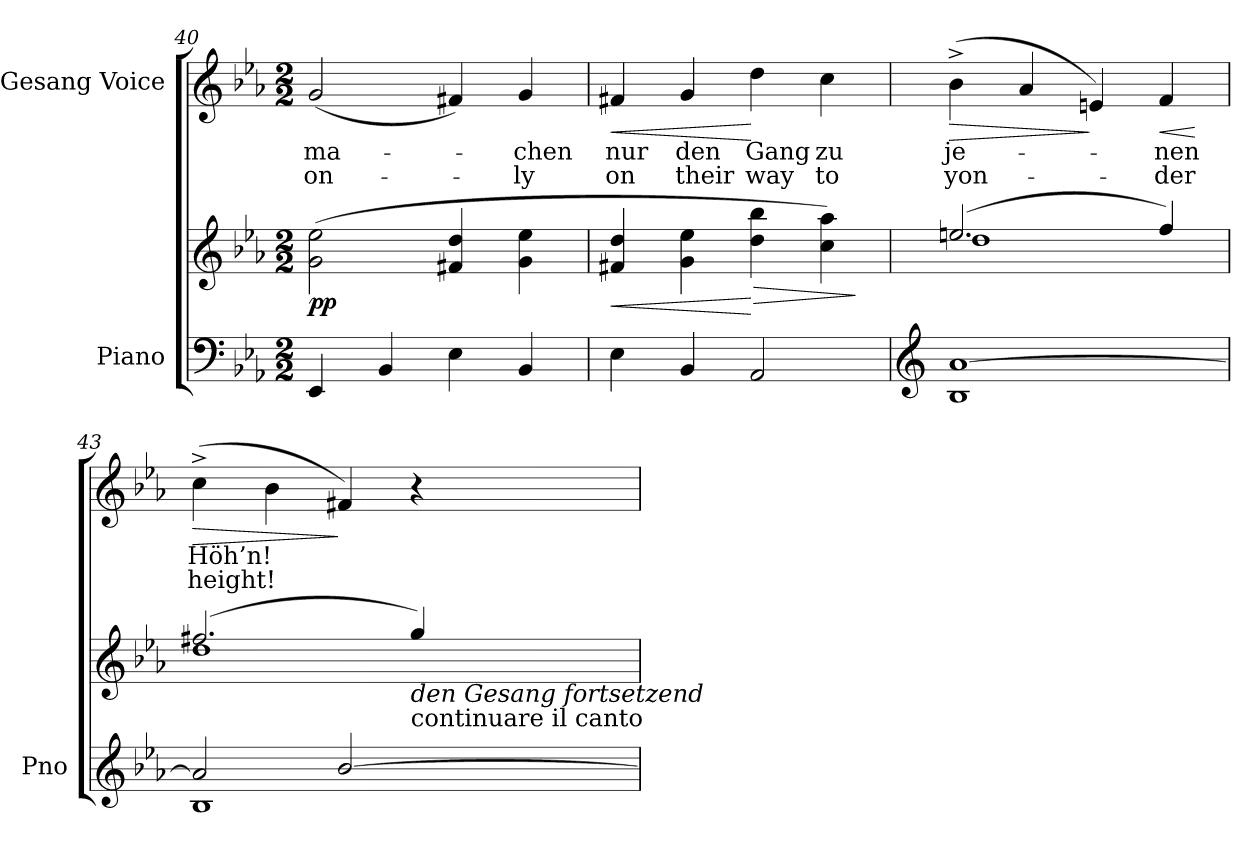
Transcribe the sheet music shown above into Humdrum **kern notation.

**kern	**kern	**dynam	**kern	**text	**text	**dynam
*part2	*part2	*part2	*part1	*part1	*part1	*part1
*staff3	*staff2	*staff2/3	*staff1	*staff1	*staff1	*staff1
*I"Piano	*	*	*I"Gesang Voice	*	*	*
*I'Pno	*	*	*	*	*	*
*clefF4	*clefG2	*	*clefG2	*	*	*
*k[b-e-a-]	*k[b-e-a-]	*	*k[b-e-a-]	*	*	*
*M2/2	*M2/2	*	*M2/2	*	*	*
=40	=40	=40	=40	=40	=40	=40
!	!	!LO:DY:b	!	!LO:LY:b	!LO:LY:b	!
4EE-/	(2g\ 2ee-\	pp	(2g/	ma-	on-	.
4BB-/	.	.	.	.	.	.
4E-\	4f#X/ 4dd/	.	4f#X/)	.	.	.
!	!	!	!	!LO:LY:b	!LO:LY:b	!
4BB-/	4g\ 4ee-\	.	4g/	-chen	-ly	.
=41	=41	=41	=41	=41	=41	=41
!	!	!LO:HP:b	!	!LO:LY:b	!LO:LY:b	!LO:HP:b
4E-\	4f#X/ 4dd/	<	4f#X/	nur	on	<
!	!	!	!	!LO:LY:b	!LO:LY:b	!
4BB-/	4g\ 4ee-\	.	4g/	den	their	.
!	!	!LO:HP:n=1:b	!	!LO:LY:b	!LO:LY:b	!
2AA-/	4dd\ 4bb-\	[ >	4dd\	Gang	way	[
!	!	!	!	!LO:LY:b	!LO:LY:b	!
.	4cc\ 4aa-\)	.	4cc\	zu	to	.
.	.	]	.	.	.	.
!!LO:PB:g=z
=42	=42	=42	=42	=42	=42	=42
*clefG2	*	*	*	*	*	*
*	*^	*	*	*	*	*
!	!	!	!	!	!LO:LY:b	!LO:LY:b	!LO:HP:b
1B- [1a-	(2.een/	1dd	.	(4b-^\	je-	yon-	>
.	.	.	.	4a-/	.	.	.
.	.	.	.	4en/)	.	.	]
!	!	!	!	!	!LO:LY:b	!LO:LY:b	!LO:HP:b
.	4ff/)	.	.	4f/	-nen	-der	<
*	*v	*v	*	*	*	*	*
.	.	.	.	.	.	[
=43	=43	=43	=43	=43	=43	=43
*^	*^	*	*	*	*	*
!	!	!	!	!	!	!LO:LY:b	!LO:LY:b	!LO:HP:b
2a-/]	1B-	(2.ff#X/	1dd	.	(4cc^\	Höh’n!	height!	>
.	.	.	.	.	4b-\	.	.	.
[2b-/	.	.	.	.	4f#X/)	.	.	]
!	!	!LO:TX:b:i:t=den Gesang fortsetzend	!	!	!	!	!	!
!	!	!LO:TX:b:t=continuare il canto	!	!	!	!	!	!
.	.	4gg/)	.	.	4r	.	.	.
*v	*v	*	*	*	*	*	*	*
*	*v	*v	*	*	*	*	*
=	=	=	=	=	=	=
*-	*-	*-	*-	*-	*-	*-
